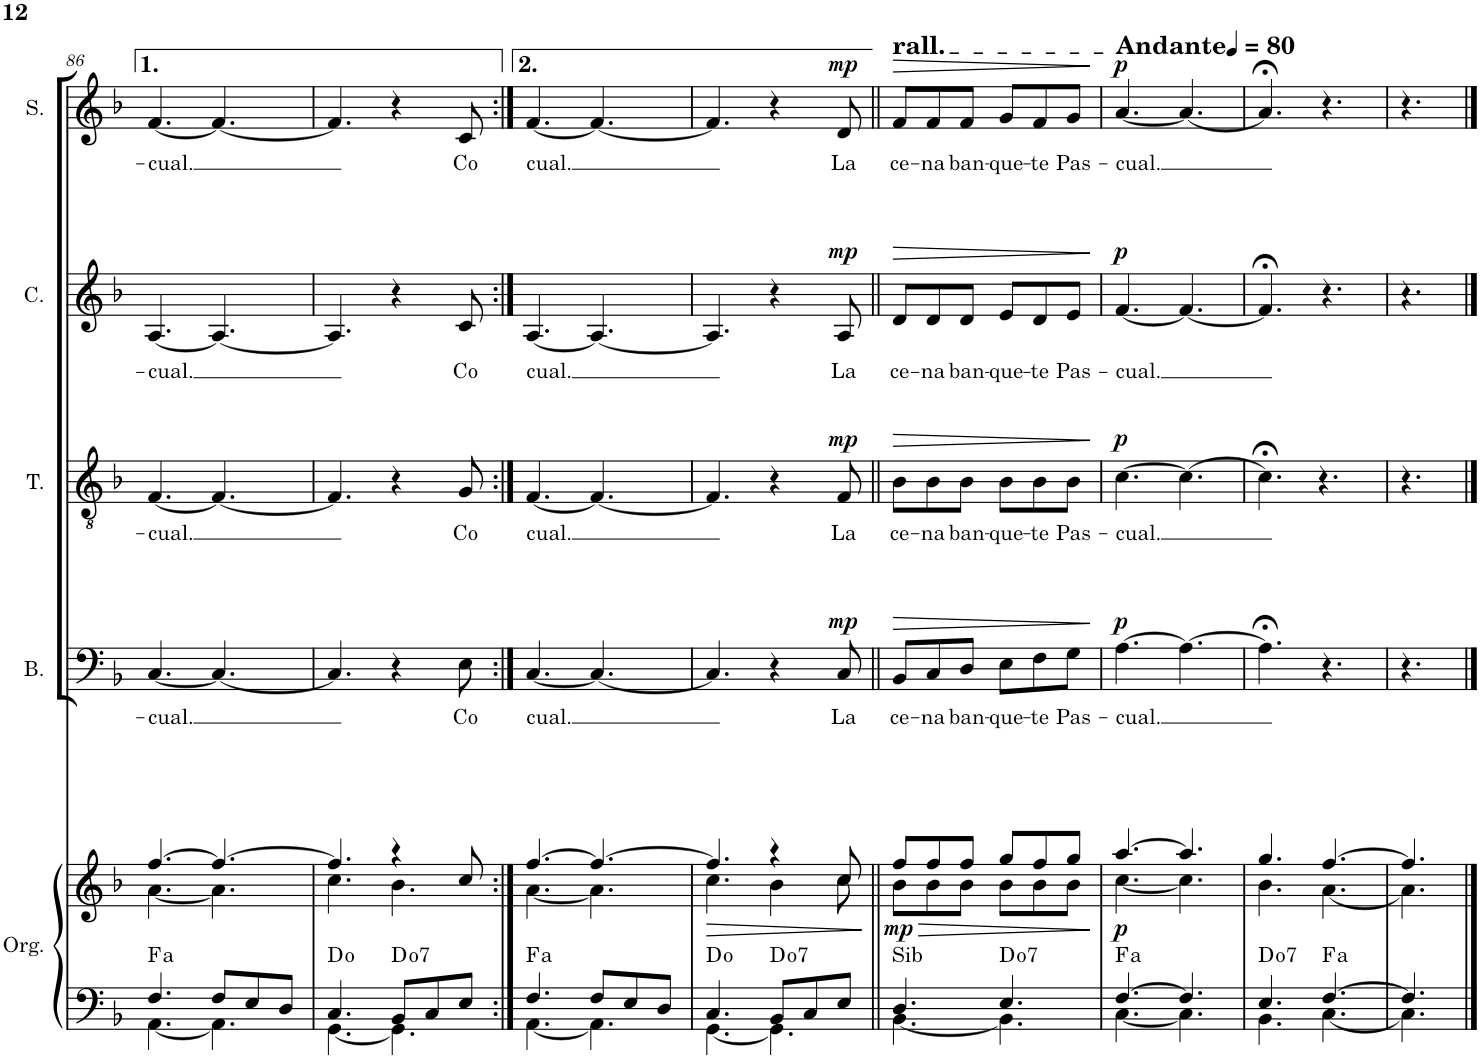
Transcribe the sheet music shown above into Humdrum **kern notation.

**kern	**kern	**dynam	**harte	**kern	**text	**dynam	**kern	**text	**dynam	**kern	**text	**dynam	**kern	**text	**dynam
*part5	*part5	*part5	*part5	*part4	*part4	*part4	*part3	*part3	*part3	*part2	*part2	*part2	*part1	*part1	*part1
*staff6	*staff5	*staff5/6	*	*staff4	*staff4	*staff4	*staff3	*staff3	*staff3	*staff2	*staff2	*staff2	*staff1	*staff1	*staff1
*I"Órgano	*	*	*	*I"Bajo	*	*	*I"Tenor	*	*	*I"Contralto	*	*	*I"Soprano	*	*
*	*	*	*	*I'B.	*	*	*I'T.	*	*	*I'C.	*	*	*I'S.	*	*
!!LO:PB:g=z
*clefF4	*clefG2	*	*	*clefF4	*	*	*clefGv2	*	*	*clefG2	*	*	*clefG2	*	*
*k[b-]	*k[b-]	*	*	*k[b-]	*	*	*k[b-]	*	*	*k[b-]	*	*	*k[b-]	*	*
*M6/8	*M6/8	*	*	*M6/8	*	*	*M6/8	*	*	*M6/8	*	*	*M6/8	*	*
=86	=86	=86	=86	=86	=86	=86	=86	=86	=86	=86	=86	=86	=86	=86	=86
*^	*^	*	*	*	*	*	*	*	*	*	*	*	*	*	*
!	!	!	!	!	!LO:H:kt=a	!	!LO:LY:b	!	!	!LO:LY:b	!	!	!LO:LY:b	!	!	!LO:LY:b	!
4.F/	[4.AA\	[4.ff/	[4.a\	.	.	[4.C/	-cual.	.	[4.F/	-cual.	.	[4.A/	-cual.	.	[4.f/	-cual.	.
8F/L	4.AA\]	4.ff/_	4.a\]	.	.	4.C/_	.	.	4.F/_	.	.	4.A/_	.	.	4.f/_	.	.
8E/	.	.	.	.	.	.	.	.	.	.	.	.	.	.	.	.	.
8D/J	.	.	.	.	.	.	.	.	.	.	.	.	.	.	.	.	.
=87	=87	=87	=87	=87	=87	=87	=87	=87	=87	=87	=87	=87	=87	=87	=87	=87	=87
4.C/	[4.GG\	4.ff/]	4.cc\	.	D:dim	4.C/]	.	.	4.F/]	.	.	4.A/]	.	.	4.f/]	.	.
!	!	!	!	!	!LO:H:kt=7	!	!	!	!	!	!	!	!	!	!	!	!
8BB-/L	4.GG\]	4r	4.b-\	.	D:dim7	4r	.	.	4r	.	.	4r	.	.	4r	.	.
8C/	.	.	.	.	.	.	.	.	.	.	.	.	.	.	.	.	.
!	!	!	!	!	!	!	!LO:LY:b	!	!	!LO:LY:b	!	!	!LO:LY:b	!	!	!LO:LY:b	!
8E/J	.	8cc/	.	.	.	8E\	Co	.	8G/	Co	.	8c/	Co	.	8c/	Co	.
=88:|!	=88:|!	=88:|!	=88:|!	=88:|!	=88:|!	=88:|!	=88:|!	=88:|!	=88:|!	=88:|!	=88:|!	=88:|!	=88:|!	=88:|!	=88:|!	=88:|!	=88:|!
!	!	!	!	!	!LO:H:kt=a	!	!LO:LY:b	!	!	!LO:LY:b	!	!	!LO:LY:b	!	!	!LO:LY:b	!
4.F/	[4.AA\	[4.ff/	[4.a\	.	.	[4.C/	cual.	.	[4.F/	cual.	.	[4.A/	cual.	.	[4.f/	cual.	.
8F/L	4.AA\]	4.ff/_	4.a\]	.	.	4.C/_	.	.	4.F/_	.	.	4.A/_	.	.	4.f/_	.	.
8E/	.	.	.	.	.	.	.	.	.	.	.	.	.	.	.	.	.
8D/J	.	.	.	.	.	.	.	.	.	.	.	.	.	.	.	.	.
=89	=89	=89	=89	=89	=89	=89	=89	=89	=89	=89	=89	=89	=89	=89	=89	=89	=89
!	!	!	!	!LO:HP:b	!	!	!	!	!	!	!	!	!	!	!	!	!
4.C/	[4.GG\	4.ff/]	4.cc\	>	D:dim	4.C/]	.	.	4.F/]	.	.	4.A/]	.	.	4.f/]	.	.
!	!	!	!	!	!LO:H:kt=7	!	!	!	!	!	!	!	!	!	!	!	!
8BB-/L	4.GG\]	4r	4b-\	.	D:dim7	4r	.	.	4r	.	.	4r	.	.	4r	.	.
8C/	.	.	.	.	.	.	.	.	.	.	.	.	.	.	.	.	.
!	!	!	!	!	!	!	!LO:LY:b	!LO:DY:a	!	!LO:LY:b	!LO:DY:a	!	!LO:LY:b	!LO:DY:a	!	!LO:LY:b	!LO:DY:a
8E/J	.	8cc/	8cc\	.	.	8C/	La	mp	8F/	La	mp	8A/	La	mp	8d/	La	mp
*v	*v	*	*	*	*	*	*	*	*	*	*	*	*	*	*	*	*
*	*v	*v	*	*	*	*	*	*	*	*	*	*	*	*	*	*
.	.	]	.	.	.	.	.	.	.	.	.	.	.	.	.
=90||	=90||	=90||	=90||	=90||	=90||	=90||	=90||	=90||	=90||	=90||	=90||	=90||	=90||	=90||	=90||
*^	*	*	*	*	*	*	*	*	*	*	*	*	*	*	*
!	!	!	!LO:HP:b	!	!	!LO:LY:b	!LO:HP:b	!	!LO:LY:b	!LO:HP:b	!	!LO:LY:b	!LO:HP:b	!	!LO:LY:b	!LO:HP:b
*	*	*^	*	*	*	*	*	*	*	*	*	*	*	*	*	*
!	!	!	!	!LO:DY:n=1:b	!LO:H:kt=Sib	!	!	!	!	!	!	!	!	!	!	!	!
4.D/	[4.BB-\	8ff/L	8b-\L	> mp	N	8BB-/L	ce-	>	8B-\L	ce-	>	8d/L	ce-	>	8f/L	ce-	>
!	!	!	!	!	!	!	!LO:LY:b	!	!	!LO:LY:b	!	!	!LO:LY:b	!	!	!LO:LY:b	!
.	.	8ff/	8b-\	.	.	8C/	-na	.	8B-\	-na	.	8d/	-na	.	8f/	-na	.
!	!	!	!	!	!	!	!LO:LY:b	!	!	!LO:LY:b	!	!	!LO:LY:b	!	!	!LO:LY:b	!
.	.	8ff/J	8b-\J	.	.	8D/J	ban-	.	8B-\J	ban-	.	8d/J	ban-	.	8f/J	ban-	.
!	!	!	!	!	!LO:H:kt=7	!	!LO:LY:b	!	!	!LO:LY:b	!	!	!LO:LY:b	!	!	!LO:LY:b	!
4.E/	4.BB-\]	8gg/L	8b-\L	.	D:dim7	8E\L	-que-	.	8B-\L	-que-	.	8e/L	-que-	.	8g/L	-que-	.
!	!	!	!	!	!	!	!LO:LY:b	!	!	!LO:LY:b	!	!	!LO:LY:b	!	!	!LO:LY:b	!
.	.	8ff/	8b-\	.	.	8F\	-te	.	8B-\	-te	.	8d/	-te	.	8f/	-te	.
!	!	!	!	!	!	!	!LO:LY:b	!	!	!LO:LY:b	!	!	!LO:LY:b	!	!	!LO:LY:b	!
.	.	8gg/J	8b-\J	.	.	8G\J	Pas-	.	8B-\J	Pas-	.	8e/J	Pas-	.	8g/J	Pas-	.
*v	*v	*	*	*	*	*	*	*	*	*	*	*	*	*	*	*	*
*	*v	*v	*	*	*	*	*	*	*	*	*	*	*	*	*	*
.	.	]	.	.	.	]	.	.	]	.	.	]	.	.	]
=91	=91	=91	=91	=91	=91	=91	=91	=91	=91	=91	=91	=91	=91	=91	=91
*^	*^	*	*	*	*	*	*	*	*	*	*	*	*	*	*
!	!	!	!	!LO:DY:b	!LO:H:kt=a	!	!LO:LY:b	!LO:DY:a	!	!LO:LY:b	!LO:DY:a	!	!LO:LY:b	!LO:DY:a	!	!LO:LY:b	!LO:DY:a
[4.F/	[4.C\	[4.aa/	[4.cc\	p	.	[4.A\	-cual.	p	[4.c\	-cual.	p	[4.f/	-cual.	p	[4.a/	-cual.	p
4.F/]	4.C\]	4.aa/]	4.cc\]	.	.	4.A\_	.	.	4.c\_	.	.	4.f/_	.	.	4.a/_	.	.
=92	=92	=92	=92	=92	=92	=92	=92	=92	=92	=92	=92	=92	=92	=92	=92	=92	=92
!	!	!	!	!	!LO:H:kt=7	!	!	!	!	!	!	!	!	!	!	!	!
4.E/	4.BB-\	4.gg/	4.b-\	.	D:dim7	4.A;<\]	.	.	4.c;<\]	.	.	4.f;</]	.	.	4.a;</]	.	.
!	!	!	!	!	!LO:H:kt=a	!	!	!	!	!	!	!	!	!	!	!	!
[4.F/	[4.C\	[4.ff/	[4.a\	.	.	4.r	.	.	4.r	.	.	4.r	.	.	4.r	.	.
=93	=93	=93	=93	=93	=93	=93	=93	=93	=93	=93	=93	=93	=93	=93	=93	=93	=93
4.F/]	4.C\]	4.ff/]	4.a\]	.	.	4.r	.	.	4.r	.	.	4.r	.	.	4.r	.	.
*v	*v	*	*	*	*	*	*	*	*	*	*	*	*	*	*	*	*
*	*v	*v	*	*	*	*	*	*	*	*	*	*	*	*	*	*
==	==	==	==	==	==	==	==	==	==	==	==	==	==	==	==
*-	*-	*-	*-	*-	*-	*-	*-	*-	*-	*-	*-	*-	*-	*-	*-
